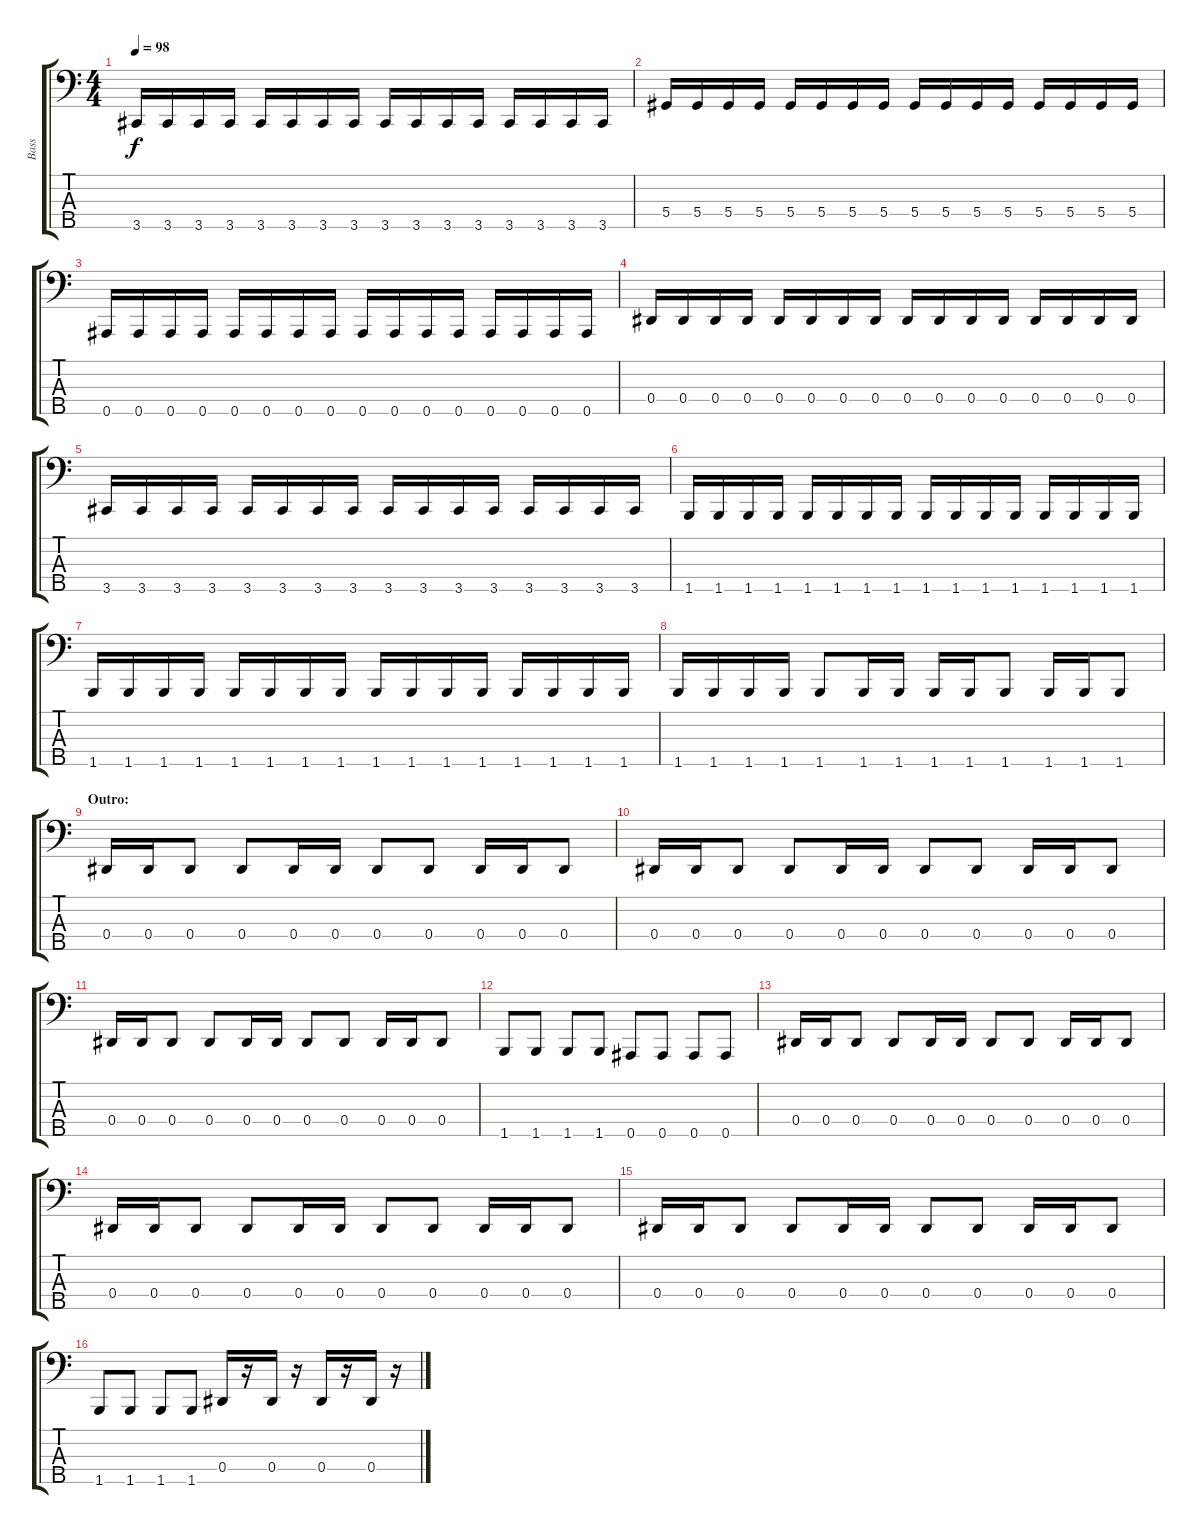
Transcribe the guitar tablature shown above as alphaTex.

\track ("Bass" "Bass") {instrument slapbass2}
\staff {score tabs}
\tuning (Gb2 Db2 Ab1 Eb1 Bb0) {hide}
\ts (4 4)
\tempo 98
\clef f4
\ks c
3.5.16{dy f} 3.5.16 3.5.16 3.5.16 3.5.16 3.5.16 3.5.16 3.5.16 3.5.16 3.5.16 3.5.16 3.5.16 3.5.16 3.5.16 3.5.16 3.5.16 |
5.4.16 5.4.16 5.4.16 5.4.16 5.4.16 5.4.16 5.4.16 5.4.16 5.4.16 5.4.16 5.4.16 5.4.16 5.4.16 5.4.16 5.4.16 5.4.16 |
0.5.16 0.5.16 0.5.16 0.5.16 0.5.16 0.5.16 0.5.16 0.5.16 0.5.16 0.5.16 0.5.16 0.5.16 0.5.16 0.5.16 0.5.16 0.5.16 |
0.4.16 0.4.16 0.4.16 0.4.16 0.4.16 0.4.16 0.4.16 0.4.16 0.4.16 0.4.16 0.4.16 0.4.16 0.4.16 0.4.16 0.4.16 0.4.16 |
3.5.16 3.5.16 3.5.16 3.5.16 3.5.16 3.5.16 3.5.16 3.5.16 3.5.16 3.5.16 3.5.16 3.5.16 3.5.16 3.5.16 3.5.16 3.5.16 |
1.5.16 1.5.16 1.5.16 1.5.16 1.5.16 1.5.16 1.5.16 1.5.16 1.5.16 1.5.16 1.5.16 1.5.16 1.5.16 1.5.16 1.5.16 1.5.16 |
1.5.16 1.5.16 1.5.16 1.5.16 1.5.16 1.5.16 1.5.16 1.5.16 1.5.16 1.5.16 1.5.16 1.5.16 1.5.16 1.5.16 1.5.16 1.5.16 |
1.5.16 1.5.16 1.5.16 1.5.16 1.5.8 1.5.16 1.5.16 1.5.16 1.5.16 1.5.8 1.5.16 1.5.16 1.5.8 |
\section ("" "Outro:")
0.4.16 0.4.16 0.4.8 0.4.8 0.4.16 0.4.16 0.4.8 0.4.8 0.4.16 0.4.16 0.4.8 |
0.4.16 0.4.16 0.4.8 0.4.8 0.4.16 0.4.16 0.4.8 0.4.8 0.4.16 0.4.16 0.4.8 |
0.4.16 0.4.16 0.4.8 0.4.8 0.4.16 0.4.16 0.4.8 0.4.8 0.4.16 0.4.16 0.4.8 |
1.5.8 1.5.8 1.5.8 1.5.8 0.5.8 0.5.8 0.5.8 0.5.8 |
0.4.16 0.4.16 0.4.8 0.4.8 0.4.16 0.4.16 0.4.8 0.4.8 0.4.16 0.4.16 0.4.8 |
0.4.16 0.4.16 0.4.8 0.4.8 0.4.16 0.4.16 0.4.8 0.4.8 0.4.16 0.4.16 0.4.8 |
0.4.16 0.4.16 0.4.8 0.4.8 0.4.16 0.4.16 0.4.8 0.4.8 0.4.16 0.4.16 0.4.8 |
1.5.8 1.5.8 1.5.8 1.5.8 0.4.16 r.16 0.4.16 r.16 0.4.16 r.16 0.4.16 r.16
